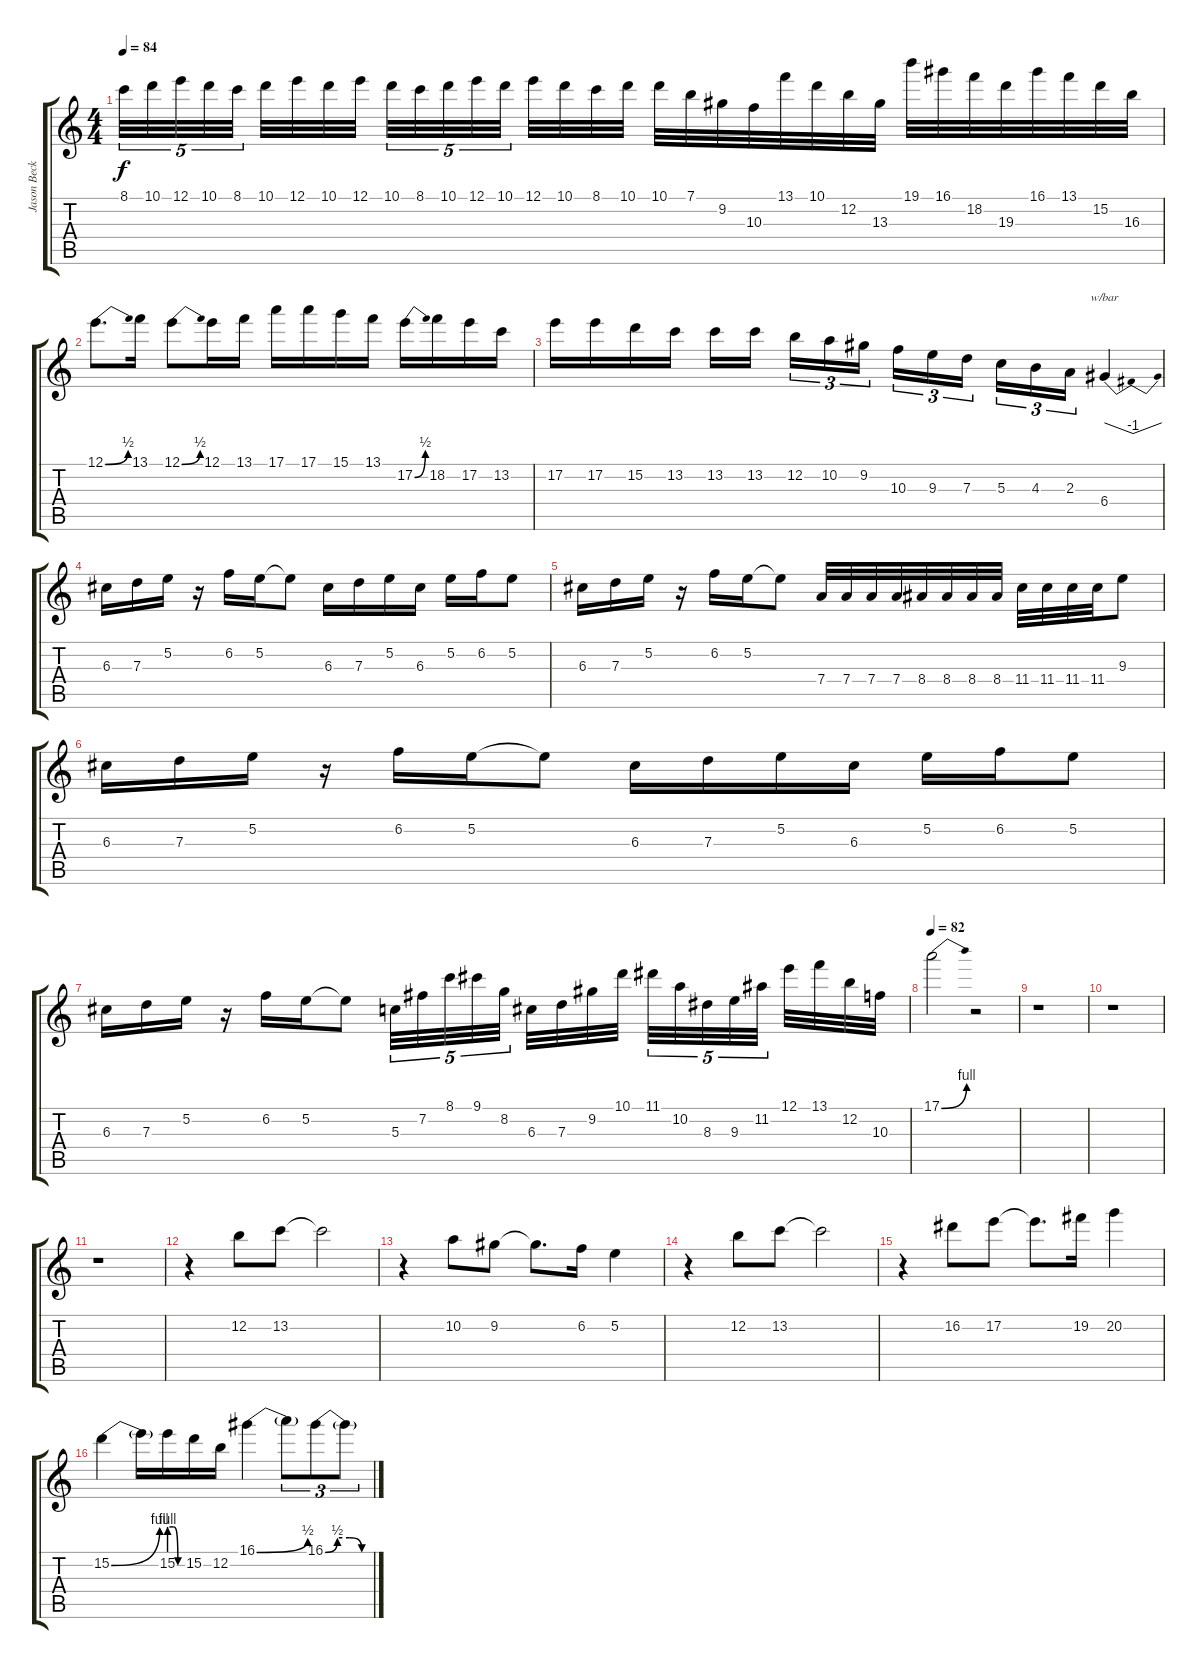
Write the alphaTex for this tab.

\track ("Jason Becker" "Jason Beck") {instrument overdrivenguitar}
\staff {score tabs}
\tuning (E4 B3 G3 D3 A2 E2) {hide}
\ts (4 4)
\tempo 84
\clef g2
\ks c
8.1.32{tu (5 4) dy f} 10.1.32{tu (5 4)} 12.1.32{tu (5 4)} 10.1.32{tu (5 4)} 8.1.32{tu (5 4) beam splitsecondary} 10.1.32 12.1.32 10.1.32 12.1.32 10.1.32{tu (5 4)} 8.1.32{tu (5 4)} 10.1.32{tu (5 4)} 12.1.32{tu (5 4)} 10.1.32{tu (5 4) beam splitsecondary} 12.1.32 10.1.32 8.1.32 10.1.32 10.1.32 7.1.32 9.2.32 10.3.32 13.1.32 10.1.32 12.2.32 13.3.32 19.1.32 16.1.32 18.2.32 19.3.32 16.1.32 13.1.32 15.2.32 16.3.32 |
12.1{be (bend 0 0 60 2)}.8{d} 13.1.16 12.1{be (bend 0 0 60 2)}.8 12.1.16 13.1.16 17.1.16 17.1.16 15.1.16 13.1.16 17.2{be (bend 0 0 60 2)}.16 18.2.16 17.2.16 13.2.16 |
17.2.16 17.2.16 15.2.16 13.2.16 13.2.16 13.2.16{beam splitsecondary} 12.2.16{tu (3 2)} 10.2.16{tu (3 2)} 9.2.16{tu (3 2)} 10.3.16{tu (3 2)} 9.3.16{tu (3 2)} 7.3.16{tu (3 2) beam splitsecondary} 5.3.16{tu (3 2)} 4.3.16{tu (3 2)} 2.3.16{tu (3 2)} 6.4.4{tbe (dip default 0 0 30 -4 60 0)} |
6.3.16 7.3.16 5.2.16 r.16 6.2.16 5.2.16 5.2{t}.8 6.3.16 7.3.16 5.2.16 6.3.16 5.2.16 6.2.16 5.2.8 |
6.3.16 7.3.16 5.2.16 r.16 6.2.16 5.2.16 5.2{t}.8 7.4.32 7.4.32 7.4.32 7.4.32 8.4.32 8.4.32 8.4.32 8.4.32 11.4.32 11.4.32 11.4.32 11.4.32 9.3.8 |
6.3.16 7.3.16 5.2.16 r.16 6.2.16 5.2.16 5.2{t}.8 6.3.16 7.3.16 5.2.16 6.3.16 5.2.16 6.2.16 5.2.8 |
6.3.16 7.3.16 5.2.16 r.16 6.2.16 5.2.16 5.2{t}.8 5.3.32{tu (5 4)} 7.2.32{tu (5 4)} 8.1.32{tu (5 4)} 9.1.32{tu (5 4)} 8.2.32{tu (5 4) beam splitsecondary} 6.3.32 7.3.32 9.2.32 10.1.32 11.1.32{tu (5 4)} 10.2.32{tu (5 4)} 8.3.32{tu (5 4)} 9.3.32{tu (5 4)} 11.2.32{tu (5 4) beam splitsecondary} 12.1.32 13.1.32 12.2.32 10.3.32 |
\tempo 82
17.1{be (bend 0 0 60 4)}.2 r.2 |
r.1 |
r.1 |
r.1 |
r.4 12.2.8 13.2.8 13.2{t}.2 |
r.4 10.2.8 9.2.8 9.2{t}.8{d} 6.2.16 5.2.4 |
r.4 12.2.8 13.2.8 13.2{t}.2 |
r.4 16.2.8 17.2.8 17.2{t}.8{d} 19.2.16 20.2.4 |
15.2{be (bend 0 0 60 4)}.4 15.2{t}.16 15.2{be (custom 0 4 20 4 40 0 60 0)}.16 15.2.16 12.2.16 16.1{be (bend 0 0 60 2)}.4 16.1{t}.8{tu (3 2)} 16.1{be (custom 0 0 15 2 30 2 45 0 60 0)}.8{tu (3 2)} 16.1{t}.8{tu (3 2)}
